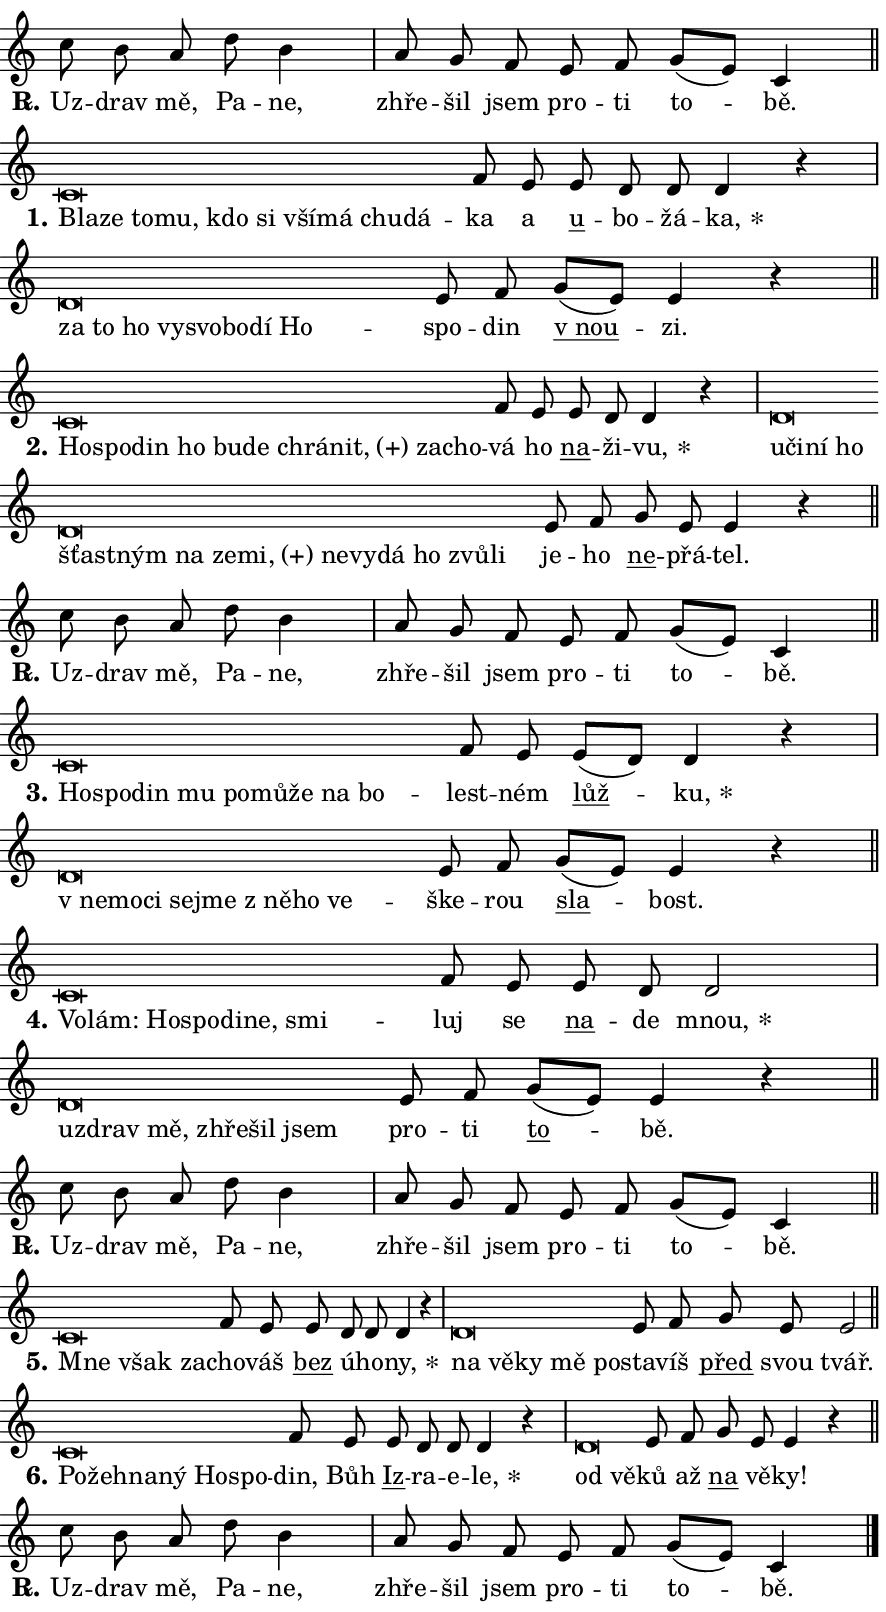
\version "2.24.0"
\header { tagline = "" }
\paper {
  indent = 0\cm
  top-margin = 0\cm
  right-margin = 0.13\cm % to fit lyric hyphens
  bottom-margin = 0\cm
  left-margin = 0\cm
  paper-width = 15\cm
  page-breaking = #ly:one-page-breaking
  system-system-spacing.basic-distance = #11
  score-system-spacing.basic-distance = #11
  ragged-last = ##f
}


%% Author: Thomas Morley
%% https://lists.gnu.org/archive/html/lilypond-user/2020-05/msg00002.html
#(define (line-position grob)
"Returns position of @var[grob} in current system:
   @code{'start}, if at first time-step
   @code{'end}, if at last time-step
   @code{'middle} otherwise
"
  (let* ((col (ly:item-get-column grob))
         (ln (ly:grob-object col 'left-neighbor))
         (rn (ly:grob-object col 'right-neighbor))
         (col-to-check-left (if (ly:grob? ln) ln col))
         (col-to-check-right (if (ly:grob? rn) rn col))
         (break-dir-left
           (and
             (ly:grob-property col-to-check-left 'non-musical #f)
             (ly:item-break-dir col-to-check-left)))
         (break-dir-right
           (and
             (ly:grob-property col-to-check-right 'non-musical #f)
             (ly:item-break-dir col-to-check-right))))
        (cond ((eqv? 1 break-dir-left) 'start)
              ((eqv? -1 break-dir-right) 'end)
              (else 'middle))))

#(define (tranparent-at-line-position vctor)
  (lambda (grob)
  "Relying on @code{line-position} select the relevant enry from @var{vctor}.
Used to determine transparency,"
    (case (line-position grob)
      ((end) (not (vector-ref vctor 0)))
      ((middle) (not (vector-ref vctor 1)))
      ((start) (not (vector-ref vctor 2))))))

noteHeadBreakVisibility =
#(define-music-function (break-visibility)(vector?)
"Makes @code{NoteHead}s transparent relying on @var{break-visibility}"
#{
  \override NoteHead.transparent =
    #(tranparent-at-line-position break-visibility)
#})

#(define delete-ledgers-for-transparent-note-heads
  (lambda (grob)
    "Reads whether a @code{NoteHead} is transparent.
If so this @code{NoteHead} is removed from @code{'note-heads} from
@var{grob}, which is supposed to be @code{LedgerLineSpanner}.
As a result ledgers are not printed for this @code{NoteHead}"
    (let* ((nhds-array (ly:grob-object grob 'note-heads))
           (nhds-list
             (if (ly:grob-array? nhds-array)
                 (ly:grob-array->list nhds-array)
                 '()))
           ;; Relies on the transparent-property being done before
           ;; Staff.LedgerLineSpanner.after-line-breaking is executed.
           ;; This is fragile ...
           (to-keep
             (remove
               (lambda (nhd)
                 (ly:grob-property nhd 'transparent #f))
               nhds-list)))
      ;; TODO find a better method to iterate over grob-arrays, similiar
      ;; to filter/remove etc for lists
      ;; For now rebuilt from scratch
      (set! (ly:grob-object grob 'note-heads)  '())
      (for-each
        (lambda (nhd)
          (ly:pointer-group-interface::add-grob grob 'note-heads nhd))
        to-keep))))

squashNotes = {
  \override NoteHead.X-extent = #'(-0.2 . 0.2)
  \override NoteHead.Y-extent = #'(-0.75 . 0)
  \override NoteHead.stencil =
    #(lambda (grob)
       (let ((pos (ly:grob-property grob 'staff-position)))
         (begin
           (if (< pos -7) (display "ERROR: Lower brevis then expected\n") (display ""))
           (if (<= pos -6) ly:text-interface::print ly:note-head::print))))
}
unSquashNotes = {
  \revert NoteHead.X-extent
  \revert NoteHead.Y-extent
  \revert NoteHead.stencil
}

hideNotes = \noteHeadBreakVisibility #begin-of-line-visible
unHideNotes = \noteHeadBreakVisibility #all-visible

% work-around for resetting accidentals
% https://lilypond.org/doc/v2.23/Documentation/notation/displaying-rhythms#unmetered-music
cadenzaMeasure = {
  \cadenzaOff
  \partial 1024 s1024
  \cadenzaOn
}

#(define-markup-command (accent layout props text) (markup?)
  "Underline accented syllable"
  (interpret-markup layout props
    #{\markup \override #'(offset . 4.3) \underline { #text }#}))

responsum = \markup \concat {
  "R" \hspace #-1.05 \path #0.1 #'((moveto 0 0.07) (lineto 0.9 0.8)) \hspace #0.05 "."
}

spaceSize = #0.6828661417322834 % exact space size for TeX Gyre Schola

\layout {
  \context {
    \Staff
    \remove "Time_signature_engraver"
    \override LedgerLineSpanner.after-line-breaking = #delete-ledgers-for-transparent-note-heads
  }
  \context {
    \Lyrics {
      \override LyricSpace.minimum-distance = \spaceSize
      \override LyricText.font-name = #"TeX Gyre Schola"
      \override LyricText.font-size = 1
      \override StanzaNumber.font-name = #"TeX Gyre Schola Bold"
      \override StanzaNumber.font-size = 1
    }
  }
  \context {
    \Score 
    \override NoteHead.text =
      #(lambda (grob) 
        (let ((pos (ly:grob-property grob 'staff-position)))
          #{\markup {
            \combine
              \halign #-0.55 \raise #(if (= pos -6) 0 0.5) \override #'(thickness . 2) \draw-line #'(3.2 . 0)
              \musicglyph "noteheads.sM1"
          }#}))
  }
}

% magnetic-lyrics.ily
%
%   written by
%     Jean Abou Samra <jean@abou-samra.fr>
%     Werner Lemberg <wl@gnu.org>
%
%   adapted by
%     Jiri Hon <jiri.hon@gmail.com>
%
% Version 2022-Apr-15

% https://www.mail-archive.com/lilypond-user@gnu.org/msg149350.html

#(define (Left_hyphen_pointer_engraver context)
   "Collect syllable-hyphen-syllable occurrences in lyrics and store
them in properties.  This engraver only looks to the left.  For
example, if the lyrics input is @code{foo -- bar}, it does the
following.

@itemize @bullet
@item
Set the @code{text} property of the @code{LyricHyphen} grob between
@q{foo} and @q{bar} to @code{foo}.

@item
Set the @code{left-hyphen} property of the @code{LyricText} grob with
text @q{foo} to the @code{LyricHyphen} grob between @q{foo} and
@q{bar}.
@end itemize

Use this auxiliary engraver in combination with the
@code{lyric-@/text::@/apply-@/magnetic-@/offset!} hook."
   (let ((hyphen #f)
         (text #f))
     (make-engraver
      (acknowledgers
       ((lyric-syllable-interface engraver grob source-engraver)
        (set! text grob)))
      (end-acknowledgers
       ((lyric-hyphen-interface engraver grob source-engraver)
        ;(when (not (grob::has-interface grob 'lyric-space-interface))
          (set! hyphen grob)));)
      ((stop-translation-timestep engraver)
       (when (and text hyphen)
         (ly:grob-set-object! text 'left-hyphen hyphen))
       (set! text #f)
       (set! hyphen #f)))))

#(define (lyric-text::apply-magnetic-offset! grob)
   "If the space between two syllables is less than the value in
property @code{LyricText@/.details@/.squash-threshold}, move the right
syllable to the left so that it gets concatenated with the left
syllable.

Use this function as a hook for
@code{LyricText@/.after-@/line-@/breaking} if the
@code{Left_@/hyphen_@/pointer_@/engraver} is active."
   (let ((hyphen (ly:grob-object grob 'left-hyphen #f)))
     (when hyphen
       (let ((left-text (ly:spanner-bound hyphen LEFT)))
         (when (grob::has-interface left-text 'lyric-syllable-interface)
           (let* ((common (ly:grob-common-refpoint grob left-text X))
                  (this-x-ext (ly:grob-extent grob common X))
                  (left-x-ext
                   (begin
                     ;; Trigger magnetism for left-text.
                     (ly:grob-property left-text 'after-line-breaking)
                     (ly:grob-extent left-text common X)))
                  ;; `delta` is the gap width between two syllables.
                  (delta (- (interval-start this-x-ext)
                            (interval-end left-x-ext)))
                  (details (ly:grob-property grob 'details))
                  (threshold (assoc-get 'squash-threshold details 0.2)))
             (when (< delta threshold)
               (let* (;; We have to manipulate the input text so that
                      ;; ligatures crossing syllable boundaries are not
                      ;; disabled.  For languages based on the Latin
                      ;; script this is essentially a beautification.
                      ;; However, for non-Western scripts it can be a
                      ;; necessity.
                      (lt (ly:grob-property left-text 'text))
                      (rt (ly:grob-property grob 'text))
                      (is-space (grob::has-interface hyphen 'lyric-space-interface))
                      (space (if is-space " " ""))
                      (extra-delta (if is-space spaceSize 0))
                      ;; Append new syllable.
                      (ltrt-space (if (and (string? lt) (string? rt))
                                (string-append lt space rt)
                                (make-concat-markup (list lt space rt))))
                      ;; Right-align `ltrt` to the right side.
                      (ltrt-space-markup (grob-interpret-markup
                               grob
                               (make-translate-markup
                                (cons (interval-length this-x-ext) 0)
                                (make-right-align-markup ltrt-space)))))
                 (begin
                   ;; Don't print `left-text`.
                   (ly:grob-set-property! left-text 'stencil #f)
                   ;; Set text and stencil (which holds all collected
                   ;; syllables so far) and shift it to the left.
                   (ly:grob-set-property! grob 'text ltrt-space)
                   (ly:grob-set-property! grob 'stencil ltrt-space-markup)
                   (ly:grob-translate-axis! grob (- (- delta extra-delta)) X))))))))))


#(define (lyric-hyphen::displace-bounds-first grob)
   ;; Make very sure this callback isn't triggered too early.
   (let ((left (ly:spanner-bound grob LEFT))
         (right (ly:spanner-bound grob RIGHT)))
     (ly:grob-property left 'after-line-breaking)
     (ly:grob-property right 'after-line-breaking)
     (ly:lyric-hyphen::print grob)))

squashThreshold = #0.4

\layout {
  \context {
    \Lyrics
    \consists #Left_hyphen_pointer_engraver
    \override LyricText.after-line-breaking =
      #lyric-text::apply-magnetic-offset!
    \override LyricHyphen.stencil = #lyric-hyphen::displace-bounds-first
    \override LyricText.details.squash-threshold = \squashThreshold
    \override LyricHyphen.minimum-distance = 0
    \override LyricHyphen.minimum-length = \squashThreshold
  }
}

squashText = \override LyricText.details.squash-threshold = 9999
unSquashText = \override LyricText.details.squash-threshold = \squashThreshold

leftText = \override LyricText.self-alignment-X = #LEFT
unLeftText = \revert LyricText.self-alignment-X

starOffset = #(lambda (grob) 
                (let ((x_offset (ly:self-alignment-interface::aligned-on-x-parent grob)))
                  (if (= x_offset 0) 0 (+ x_offset 1.2))))

star = #(define-music-function (syllable)(string?)
"Append star separator at the end of a syllable"
#{
  \once \override LyricText.X-offset = #starOffset
  \lyricmode { \markup {
    #syllable
    \override #'((font-name . "TeX Gyre Schola Bold")) \hspace #0.2 \lower #0.65 \larger "*"
  } }
#})

starAccent = #(define-music-function (syllable)(string?)
"Append star separator at the end of a syllable and make accent"
#{
  \once \override LyricText.X-offset = #starOffset
  \lyricmode { \markup {
    \accent #syllable
    \override #'((font-name . "TeX Gyre Schola Bold")) \hspace #0.2 \lower #0.65 \larger "*"
  } }
#})

breath = #(define-music-function (syllable)(string?)
"Append breathing indicator at the end of a syllable"
#{
  \lyricmode { \markup { #syllable "+" } }
#})

optionalBreath = #(define-music-function (syllable)(string?)
"Append optional breathing indicator at the end of a syllable"
#{
  \lyricmode { \markup { #syllable "(+)" } }
#})


\score {
    <<
        \new Voice = "melody" { \cadenzaOn \key c \major \relative { c''8 b a d b4 \cadenzaMeasure \bar "|" a8 g f \bar "" e f g[( e)] c4 \cadenzaMeasure \bar "||" \break } }
        \new Lyrics \lyricsto "melody" { \lyricmode { \set stanza = \responsum
Uz -- drav mě, Pa -- ne, zhře -- šil jsem pro -- ti to -- bě. } }
    >>
    \layout {}
}

\score {
    <<
        \new Voice = "melody" { \cadenzaOn \key c \major \relative { \squashNotes c'\breve*1/16 \hideNotes \breve*1/16 \bar "" \breve*1/16 \bar "" \breve*1/16 \bar "" \breve*1/16 \bar "" \breve*1/16 \bar "" \breve*1/16 \bar "" \breve*1/16 \bar "" \breve*1/16 \breve*1/16 \bar "" \unHideNotes \unSquashNotes f8 e \bar "" e d d d4 r \cadenzaMeasure \bar "|" \squashNotes d\breve*1/16 \hideNotes \breve*1/16 \bar "" \breve*1/16 \bar "" \breve*1/16 \bar "" \breve*1/16 \bar "" \breve*1/16 \bar "" \breve*1/16 \breve*1/16 \bar "" \unHideNotes \unSquashNotes e8 f \bar "" g[( e)] e4 r \cadenzaMeasure \bar "||" \break } }
        \new Lyrics \lyricsto "melody" { \lyricmode { \set stanza = "1."
\leftText Bla -- \squashText ze to -- mu, kdo si vší -- má chu -- dá -- \unLeftText \unSquashText ka a \markup \accent u -- bo -- žá -- \star ka, \leftText za \squashText to ho vy -- svo -- bo -- dí Ho -- \unLeftText \unSquashText spo -- din \markup \accent "v nou" -- zi. } }
    >>
    \layout {}
}

\score {
    <<
        \new Voice = "melody" { \cadenzaOn \key c \major \relative { \squashNotes c'\breve*1/16 \hideNotes \breve*1/16 \bar "" \breve*1/16 \bar "" \breve*1/16 \bar "" \breve*1/16 \bar "" \breve*1/16 \bar "" \breve*1/16 \bar "" \breve*1/16 \bar "" \breve*1/16 \breve*1/16 \bar "" \unHideNotes \unSquashNotes f8 e \bar "" e d d4 r \cadenzaMeasure \bar "|" \squashNotes d\breve*1/16 \hideNotes \breve*1/16 \bar "" \breve*1/16 \bar "" \breve*1/16 \bar "" \breve*1/16 \bar "" \breve*1/16 \bar "" \breve*1/16 \bar "" \breve*1/16 \bar "" \breve*1/16 \bar "" \breve*1/16 \bar "" \breve*1/16 \bar "" \breve*1/16 \bar "" \breve*1/16 \bar "" \breve*1/16 \breve*1/16 \bar "" \unHideNotes \unSquashNotes e8 f \bar "" g e e4 r \cadenzaMeasure \bar "||" \break } }
        \new Lyrics \lyricsto "melody" { \lyricmode { \set stanza = "2."
\leftText Ho -- \squashText spo -- din ho bu -- de chrá -- \optionalBreath nit, za -- cho -- \unLeftText \unSquashText vá ho \markup \accent na -- ži -- \star vu, \leftText u -- \squashText či -- ní ho šťast -- ným na ze -- \optionalBreath mi, ne -- vy -- dá ho zvů -- li \unLeftText \unSquashText je -- ho \markup \accent ne -- přá -- tel. } }
    >>
    \layout {}
}

\score {
    <<
        \new Voice = "melody" { \cadenzaOn \key c \major \relative { c''8 b a d b4 \cadenzaMeasure \bar "|" a8 g f \bar "" e f g[( e)] c4 \cadenzaMeasure \bar "||" \break } }
        \new Lyrics \lyricsto "melody" { \lyricmode { \set stanza = \responsum
Uz -- drav mě, Pa -- ne, zhře -- šil jsem pro -- ti to -- bě. } }
    >>
    \layout {}
}

\score {
    <<
        \new Voice = "melody" { \cadenzaOn \key c \major \relative { \squashNotes c'\breve*1/16 \hideNotes \breve*1/16 \bar "" \breve*1/16 \bar "" \breve*1/16 \bar "" \breve*1/16 \bar "" \breve*1/16 \bar "" \breve*1/16 \bar "" \breve*1/16 \breve*1/16 \bar "" \unHideNotes \unSquashNotes f8 e \bar "" e[( d)] d4 r \cadenzaMeasure \bar "|" \squashNotes d\breve*1/16 \hideNotes \breve*1/16 \bar "" \breve*1/16 \bar "" \breve*1/16 \bar "" \breve*1/16 \bar "" \breve*1/16 \bar "" \breve*1/16 \breve*1/16 \bar "" \unHideNotes \unSquashNotes e8 f \bar "" g[( e)] e4 r \cadenzaMeasure \bar "||" \break } }
        \new Lyrics \lyricsto "melody" { \lyricmode { \set stanza = "3."
\leftText Ho -- \squashText spo -- din mu po -- mů -- že na bo -- \unLeftText \unSquashText lest -- ném \markup \accent lůž -- \star ku, \leftText "v ne" -- \squashText mo -- ci sej -- me "z ně" -- ho ve -- \unLeftText \unSquashText ške -- rou \markup \accent sla -- bost. } }
    >>
    \layout {}
}

\score {
    <<
        \new Voice = "melody" { \cadenzaOn \key c \major \relative { \squashNotes c'\breve*1/16 \hideNotes \breve*1/16 \bar "" \breve*1/16 \bar "" \breve*1/16 \bar "" \breve*1/16 \bar "" \breve*1/16 \breve*1/16 \bar "" \unHideNotes \unSquashNotes f8 e \bar "" e d d2 \cadenzaMeasure \bar "|" \squashNotes d\breve*1/16 \hideNotes \breve*1/16 \bar "" \breve*1/16 \bar "" \breve*1/16 \bar "" \breve*1/16 \breve*1/16 \bar "" \unHideNotes \unSquashNotes e8 f \bar "" g[( e)] e4 r \cadenzaMeasure \bar "||" \break } }
        \new Lyrics \lyricsto "melody" { \lyricmode { \set stanza = "4."
\leftText Vo -- \squashText lám: Ho -- spo -- di -- ne, smi -- \unLeftText \unSquashText luj se \markup \accent na -- de \star mnou, \leftText uz -- \squashText drav mě, zhře -- šil jsem \unLeftText \unSquashText pro -- ti \markup \accent to -- bě. } }
    >>
    \layout {}
}

\score {
    <<
        \new Voice = "melody" { \cadenzaOn \key c \major \relative { c''8 b a d b4 \cadenzaMeasure \bar "|" a8 g f \bar "" e f g[( e)] c4 \cadenzaMeasure \bar "||" \break } }
        \new Lyrics \lyricsto "melody" { \lyricmode { \set stanza = \responsum
Uz -- drav mě, Pa -- ne, zhře -- šil jsem pro -- ti to -- bě. } }
    >>
    \layout {}
}

\score {
    <<
        \new Voice = "melody" { \cadenzaOn \key c \major \relative { \squashNotes c'\breve*1/16 \hideNotes \breve*1/16 \breve*1/16 \bar "" \unHideNotes \unSquashNotes f8 e \bar "" e d d d4 r \cadenzaMeasure \bar "|" \squashNotes d\breve*1/16 \hideNotes \breve*1/16 \bar "" \breve*1/16 \bar "" \breve*1/16 \breve*1/16 \bar "" \unHideNotes \unSquashNotes e8 f \bar "" g e e2 \cadenzaMeasure \bar "||" \break } }
        \new Lyrics \lyricsto "melody" { \lyricmode { \set stanza = "5."
\leftText Mne \squashText však za -- \unLeftText \unSquashText cho -- váš \markup \accent bez ú -- ho -- \star ny, \leftText na \squashText vě -- ky mě po -- \unLeftText \unSquashText sta -- víš \markup \accent před svou tvář. } }
    >>
    \layout {}
}

\score {
    <<
        \new Voice = "melody" { \cadenzaOn \key c \major \relative { \squashNotes c'\breve*1/16 \hideNotes \breve*1/16 \bar "" \breve*1/16 \bar "" \breve*1/16 \bar "" \breve*1/16 \breve*1/16 \bar "" \unHideNotes \unSquashNotes f8 e \bar "" e d d d4 r \cadenzaMeasure \bar "|" \squashNotes d\breve*1/16 \hideNotes \breve*1/16 \bar "" \unHideNotes \unSquashNotes e8 f \bar "" g e e4 r \cadenzaMeasure \bar "||" \break } }
        \new Lyrics \lyricsto "melody" { \lyricmode { \set stanza = "6."
\leftText Po -- \squashText žeh -- na -- ný Ho -- spo -- \unLeftText \unSquashText din, Bůh \markup \accent Iz -- ra -- e -- \star le, \leftText od \squashText vě -- \unLeftText \unSquashText ků až \markup \accent na vě -- ky! } }
    >>
    \layout {}
}

\score {
    <<
        \new Voice = "melody" { \cadenzaOn \key c \major \relative { c''8 b a d b4 \cadenzaMeasure \bar "|" a8 g f \bar "" e f g[( e)] c4 \cadenzaMeasure \bar "||" \break } \bar "|." }
        \new Lyrics \lyricsto "melody" { \lyricmode { \set stanza = \responsum
Uz -- drav mě, Pa -- ne, zhře -- šil jsem pro -- ti to -- bě. } }
    >>
    \layout {}
}
